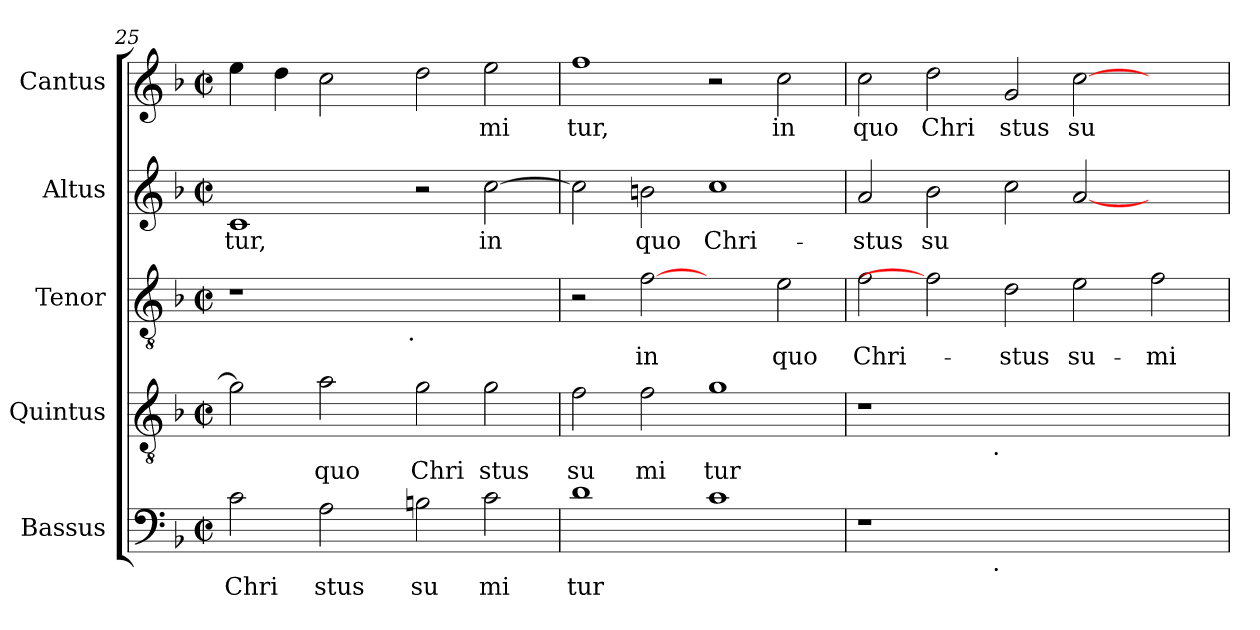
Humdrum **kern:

**kern	**text	**kern	**text	**kern	**text	**kern	**text	**kern	**text
*part5	*part5	*part4	*part4	*part3	*part3	*part2	*part2	*part1	*part1
*staff5	*staff5	*staff4	*staff4	*staff3	*staff3	*staff2	*staff2	*staff1	*staff1
*I"Bassus	*	*I"Quintus	*	*I"Tenor	*	*I"Altus	*	*I"Cantus	*
*clefF4	*	*clefGv2	*	*clefGv2	*	*clefG2	*	*clefG2	*
*k[b-]	*	*k[b-]	*	*k[b-]	*	*k[b-]	*	*k[b-]	*
*F:	*	*F:	*	*F:	*	*F:	*	*F:	*
*M2/2	*	*M2/2	*	*M2/2	*	*M2/2	*	*M2/2	*
*met(c|)	*	*met(c|)	*	*met(c|)	*	*met(c|)	*	*met(c|)	*
=25	=25	=25	=25	=25	=25	=25	=25	=25	=25
!	!LO:LY:b:cj	!	!LO:LY:b:cj	!	!	!	!LO:LY:b:cj	!	!LO:LY:b:cj
*	*	*	*	*^	*	*	*	*	*
2c\	Chri	2g\]	.	1r	2ryy	.	1c	-tur,	4ee\	.
!	!	!	!	!	!	!	!	!	!	!LO:LY:b:cj
.	.	.	.	.	.	.	.	.	4dd\	.
!	!LO:LY:b:cj	!	!LO:LY:b:cj	!	!	!	!	!	!	!LO:LY:b:cj
2A\	stus	2a\	quo	.	4ryy	.	.	.	2cc\	.
.	.	.	.	.	8...ryy	.	.	.	.	.
!	!	!	!	!	!LO:TX:b:t=.	!	!	!	!	!
.	.	.	.	.	1ryy	.	.	.	.	.
!	!LO:LY:b:cj	!	!LO:LY:b:cj	!	!	!	!	!	!	!LO:LY:b:cj
2Bn\	su	2g\	Chri	1ryy	.	.	2r	.	2dd\	.
!	!LO:LY:b:cj	!	!LO:LY:b:cj	!	!	!	!	!LO:LY:b:cj	!	!LO:LY:b:cj
2c\	mi	2g\	stus	.	.	.	[>2cc\	in	2ee\	mi
.	.	.	.	.	64ryy	.	.	.	.	.
=26	=26	=26	=26	=26	=26	=26	=26	=26	=26	=26
!	!LO:LY:b:cj	!	!LO:LY:b:cj	!	!	!	!	!LO:LY:b:cj	!	!LO:LY:b:cj
*	*	*	*	*v	*v	*	*	*	*	*
1d	tur	2f\	su	2r	.	2cc\]	.	1ff	tur,
!	!	!	!LO:LY:b:cj	!	!LO:LY:b:cj	!	!LO:LY:b:cj	!	!
.	.	2f\	mi	[2f	in	2b\	quo	.	.
!	!LO:LY:b:cj	!	!LO:LY:b:cj	!	!	!	!LO:LY:b:cj	!	!
1c	.	1g	tur	2ryy	.	1cc	Chri-	2r	.
!	!	!	!	!	!LO:LY:b:cj	!	!	!	!LO:LY:b:cj
.	.	.	.	2e\	quo	.	.	2cc\	in
=27	=27	=27	=27	=27	=27	=27	=27	=27	=27
!	!	!	!	!	!LO:LY:b:cj	!	!LO:LY:b:cj	!	!LO:LY:b:cj
*^	*	*^	*	*	*	*	*	*	*
1r	2ryy	.	1r	2ryy	.	2f\	Chri-	2a/	-stus	2cc\	quo
!	!	!	!	!	!	!	!	!	!LO:LY:b:cj	!	!LO:LY:b:cj
.	4...ryy	.	.	4...ryy	.	2f]	.	2b-\	su-	2dd\	Chri
!	!	!	!	!LO:TX:b:t=.	!	!	!	!	!	!	!
!	!LO:TX:b:t=.	!	!	!	!	!	!	!	!	!	!
.	1ryy	.	.	1ryy	.	.	.	.	.	.	.
!	!	!	!	!	!	!	!LO:LY:b:cj	!	!LO:LY:b:cj	!	!LO:LY:b:cj
1.ryy	.	.	1.ryy	.	.	2d\	-stus	2cc\	--	2g/	stus
!	!	!	!	!	!	!	!LO:LY:b:cj	!	!LO:LY:b:cj	!	!LO:LY:b:cj
.	.	.	.	.	.	2e\	su-	[<2a/	--	[<2cc\	su
.	2ryy	.	.	2ryy	.	.	.	.	.	.	.
!	!	!	!	!	!	!	!LO:LY:b:cj	!	!	!	!
.	.	.	.	.	.	2f\	-mi-	2ryy	.	2ryy	.
.	32ryy	.	.	32ryy	.	.	.	.	.	.	.
*v	*v	*	*	*	*	*	*	*	*	*	*
*	*	*v	*v	*	*	*	*	*	*	*
=	=	=	=	=	=	=	=	=	=
*-	*-	*-	*-	*-	*-	*-	*-	*-	*-
